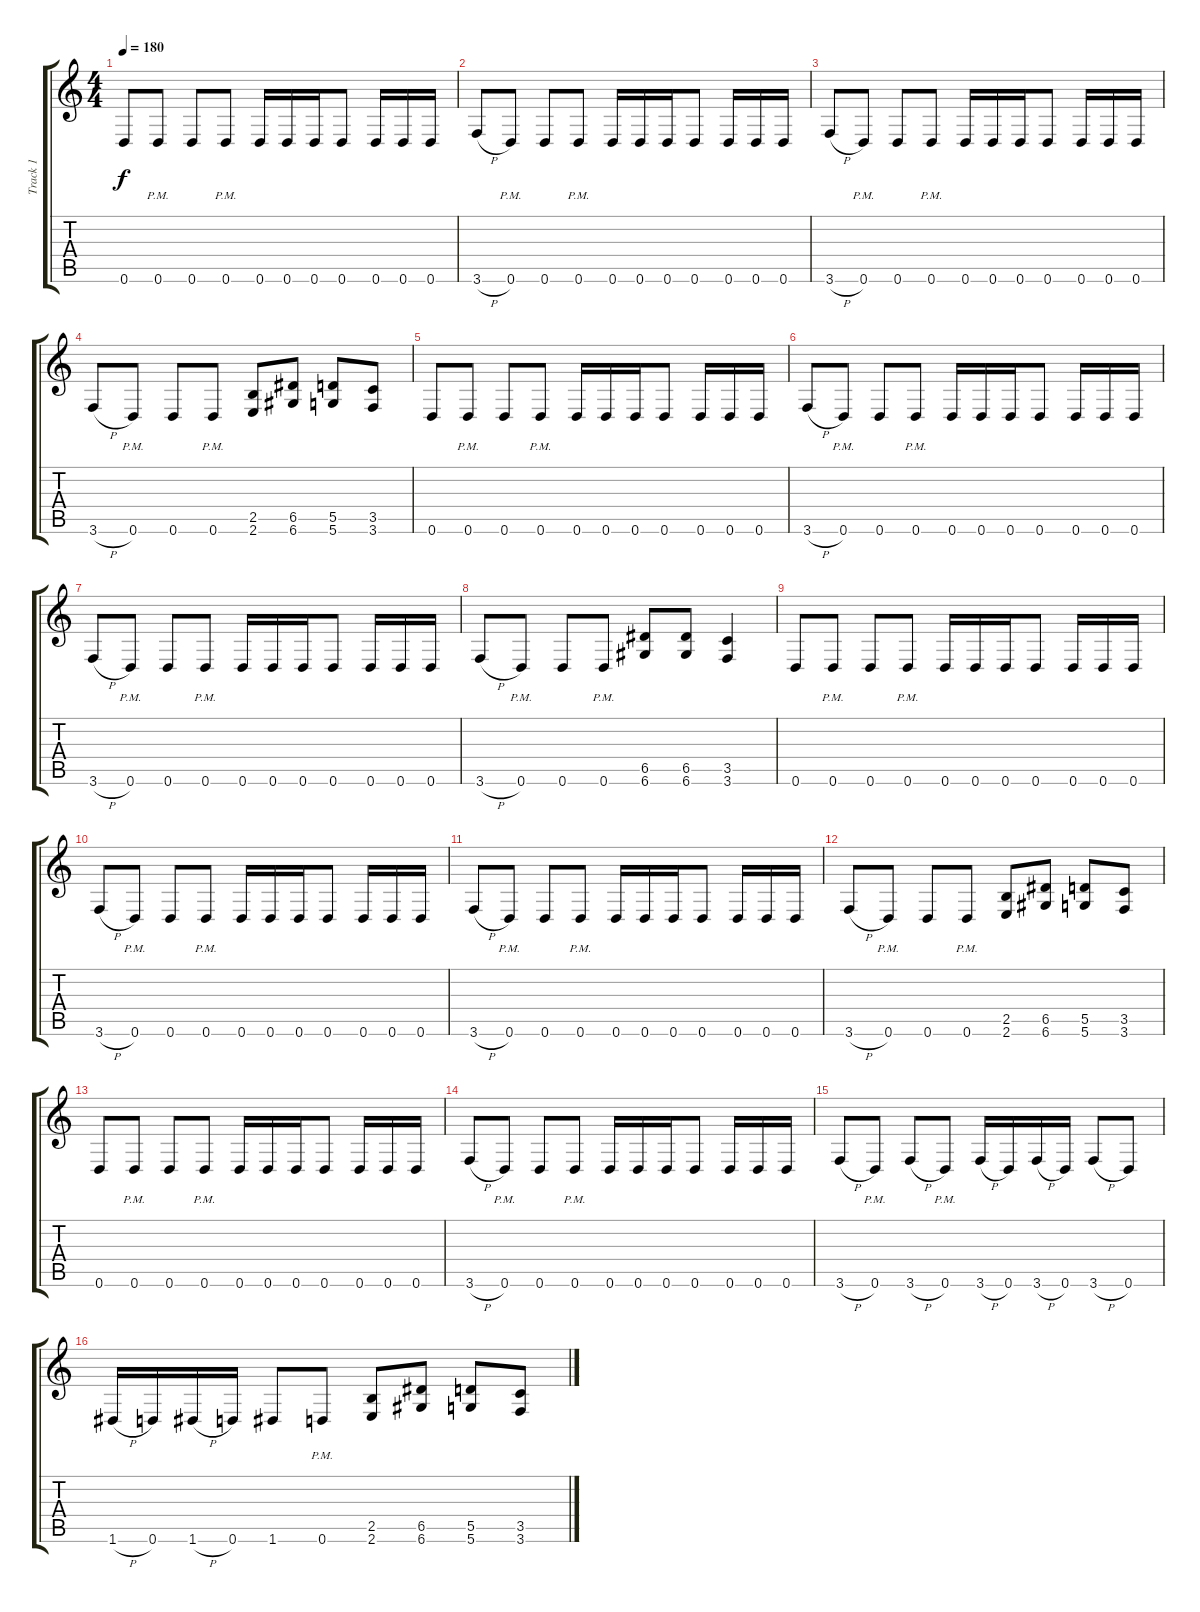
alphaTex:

\track ("Track 1" "Track 1") {instrument distortionguitar}
\staff {score tabs}
\tuning (E4 B3 G3 D3 A2 D2) {hide}
\ts (4 4)
\tempo 180
\clef g2
\ks c
0.6.8{dy f} 0.6{pm}.8 0.6.8 0.6{pm}.8 0.6.16 0.6.16 0.6.16 0.6.8 0.6.16 0.6.16 0.6.16 |
3.6{h}.8 0.6{pm}.8 0.6.8 0.6{pm}.8 0.6.16 0.6.16 0.6.16 0.6.8 0.6.16 0.6.16 0.6.16 |
3.6{h}.8 0.6{pm}.8 0.6.8 0.6{pm}.8 0.6.16 0.6.16 0.6.16 0.6.8 0.6.16 0.6.16 0.6.16 |
3.6{h}.8 0.6{pm}.8 0.6.8 0.6{pm}.8 (2.5 2.6).8 (6.5 6.6).8 (5.5 5.6).8 (3.5 3.6).8 |
0.6.8 0.6{pm}.8 0.6.8 0.6{pm}.8 0.6.16 0.6.16 0.6.16 0.6.8 0.6.16 0.6.16 0.6.16 |
3.6{h}.8 0.6{pm}.8 0.6.8 0.6{pm}.8 0.6.16 0.6.16 0.6.16 0.6.8 0.6.16 0.6.16 0.6.16 |
3.6{h}.8 0.6{pm}.8 0.6.8 0.6{pm}.8 0.6.16 0.6.16 0.6.16 0.6.8 0.6.16 0.6.16 0.6.16 |
3.6{h}.8 0.6{pm}.8 0.6.8 0.6{pm}.8 (6.5 6.6).8 (6.5 6.6).8 (3.5 3.6).4 |
0.6.8 0.6{pm}.8 0.6.8 0.6{pm}.8 0.6.16 0.6.16 0.6.16 0.6.8 0.6.16 0.6.16 0.6.16 |
3.6{h}.8 0.6{pm}.8 0.6.8 0.6{pm}.8 0.6.16 0.6.16 0.6.16 0.6.8 0.6.16 0.6.16 0.6.16 |
3.6{h}.8 0.6{pm}.8 0.6.8 0.6{pm}.8 0.6.16 0.6.16 0.6.16 0.6.8 0.6.16 0.6.16 0.6.16 |
3.6{h}.8 0.6{pm}.8 0.6.8 0.6{pm}.8 (2.5 2.6).8 (6.5 6.6).8 (5.5 5.6).8 (3.5 3.6).8 |
0.6.8 0.6{pm}.8 0.6.8 0.6{pm}.8 0.6.16 0.6.16 0.6.16 0.6.8 0.6.16 0.6.16 0.6.16 |
3.6{h}.8 0.6{pm}.8 0.6.8 0.6{pm}.8 0.6.16 0.6.16 0.6.16 0.6.8 0.6.16 0.6.16 0.6.16 |
3.6{h}.8 0.6{pm}.8 3.6{h}.8 0.6{pm}.8 3.6{h}.16 0.6.16 3.6{h}.16 0.6.16 3.6{h}.8 0.6.8 |
1.6{h}.16 0.6.16 1.6{h}.16 0.6.16 1.6.8 0.6{pm}.8 (2.5 2.6).8 (6.5 6.6).8 (5.5 5.6).8 (3.5 3.6).8
